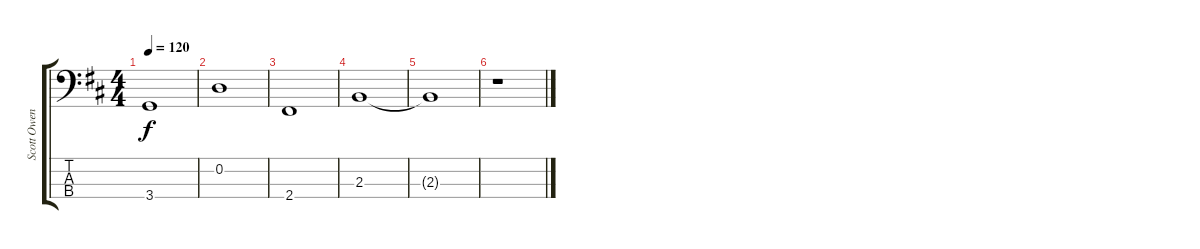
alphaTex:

\track ("Scott Owen (Double Bass)" "Scott Owen") {instrument electricbassfinger}
\staff {score tabs}
\tuning (G2 D2 A1 E1) {hide}
\ts (4 4)
\tempo 120
\clef f4
\ks bminor
3.4.1{dy f} |
0.2.1 |
2.4.1 |
2.3.1{volume 0} |
2.3{t}.1 |
r.1
